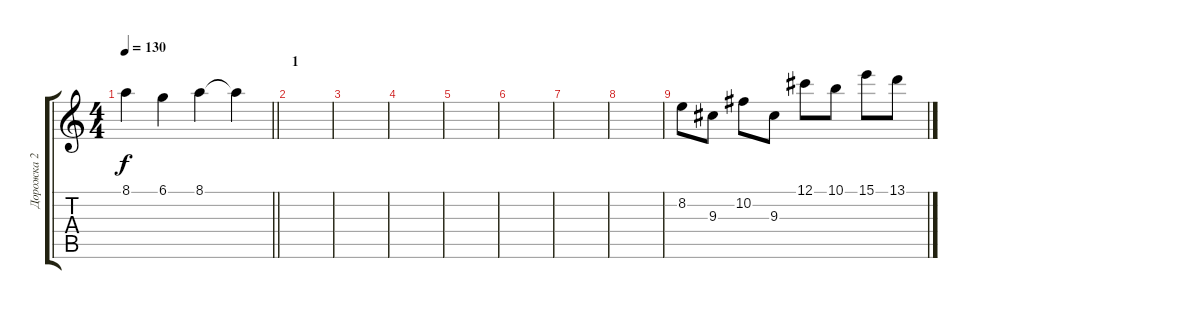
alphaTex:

\track ("Дорожка 2" "Дорожка 2") {instrument distortionguitar}
\staff {score tabs}
\tuning (Db4 Ab3 E3 B2 Gb2 B1) {hide}
\ts (4 4)
\tempo 130
\clef g2
\barLineRight lightlight
\ks c
8.1.4{dy f} 6.1.4 8.1.4 8.1{t}.4 |
\section ("" "1")
|
|
|
|
|
|
|
8.2.8 9.3.8 10.2.8 9.3.8 12.1.8 10.1.8 15.1.8 13.1.8
